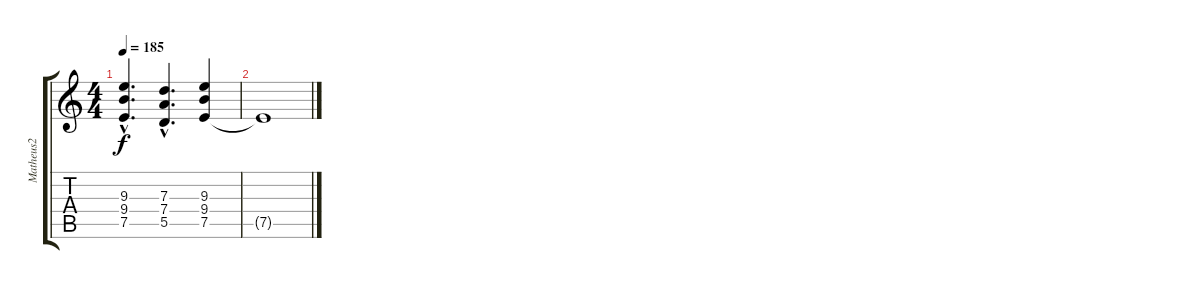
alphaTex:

\track ("Matheus2" "Matheus2") {instrument distortionguitar}
\staff {score tabs}
\tuning (E4 B3 G3 D3 A2 E2) {hide}
\ts (4 4)
\tempo 185
\clef g2
\ks c
(9.3{hac} 9.4{hac} 7.5{hac}).4{d dy f} (7.3{hac} 7.4{hac} 5.5{hac}).4{d} (9.3 9.4 7.5).4 |
7.5{t}.1
